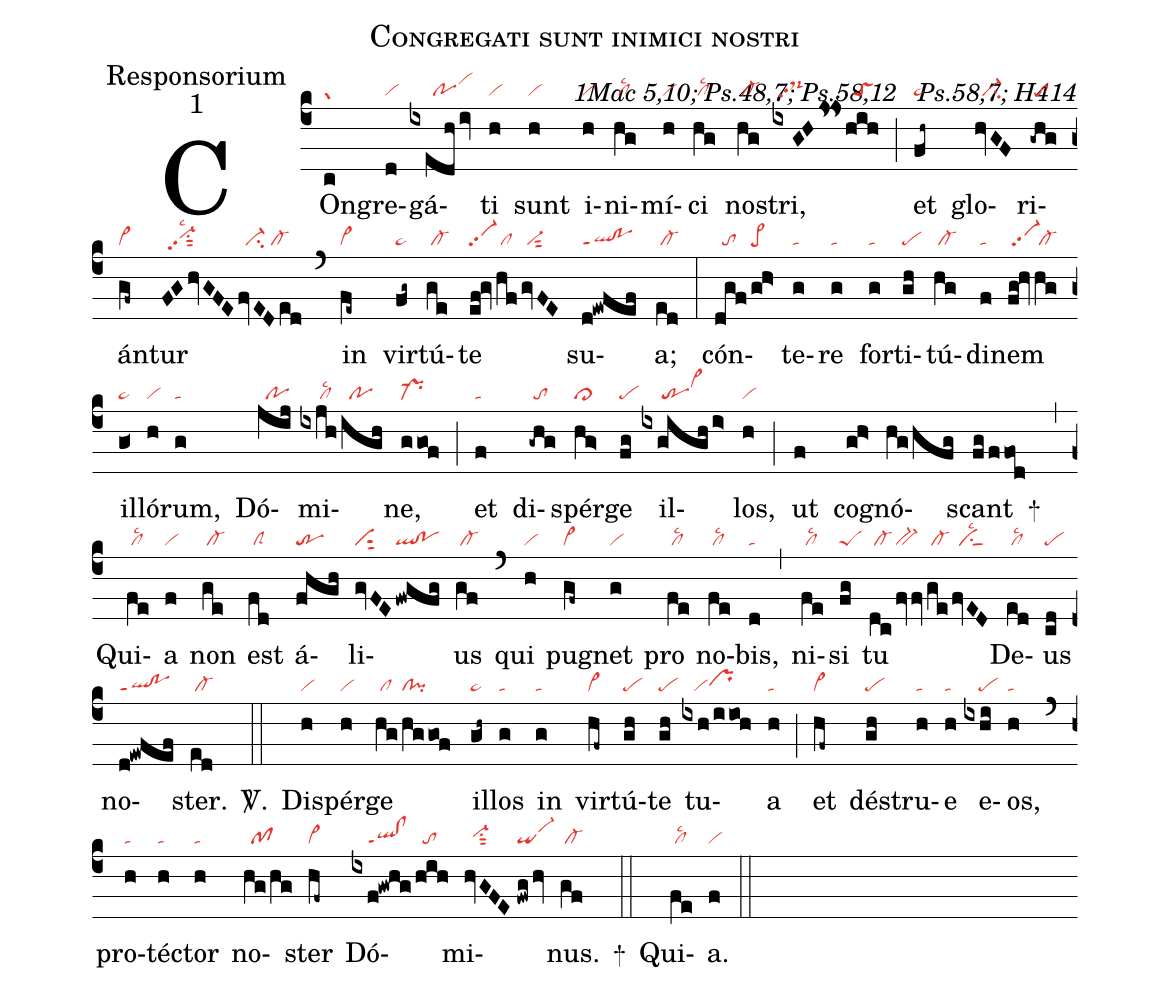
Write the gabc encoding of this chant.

name:Congregati sunt inimici nostri;
office-part:Responsorium;
mode:1;
commentary:1Mac 5,10; Ps.48,7; Ps.58,12 ꝟ Ps.58,7; H414;
nabc-lines:1;
%%
(c4)
COn(c|gr)gre(d|vi)gá(ixedh/iv|//////povihj)ti(h|vi) sunt(h|vi) i(h|vi)ni(hg|/cllsc2)mí(h|vi)ci(hg|/cllsc2) no(hg|/cl-)stri,(ixGHjs!js|//ds-hipp2|hih|//toS) (;)
et(fh~|pe~) glo(hvGF|//ci-)ri(-ghg|/to)án(gf~|cl~)tur(FGhvGFE|//vi-hhpp2su1sut2lsc2|fvEDed|//ci-/cl-) (`)
in(fe~|cl~) vir(fg~|pe~)tú(ge|/cl-)te(ef!gv|vi-pp2|hf|/cl|gvFE|/vi-sut2) su(d!ewfef|ql!poppt1)a;(ed|/cl-) (:)
cón(dgf|//to|/gh>|pe>)te(g|ta)re(g|ta) for(g|ta)ti(gh|pe)tú(hg|/cl-)di(f|ta)nem(fg!hv|/vi-pp2|hg|/cl-) il(g<|pe~)ló(h|vi)rum,(g|ta) Dó(jij|//po)mi(ixjh|/////cllsc2|/igh|//po)ne,(ggof|pr-) (;)
et(f|ta) di(-ghg|/to)spér(hg>|cl>)ge(fg|pe) il(ixgigh/i>|/////trvi>hj)los,(h|vi) (;)
ut(f) co(gh>)gnó(hg/hfg)scant(fg/ffod) +(,)
Qui(fe|/cllsc2)a(f|vi) non(ge|/cl-) est(fd|/clS) á(fhgh|tr)li(gvFE|visut2|fwgfg|ql!po)us(gf|/cl-) (`)
qui(h|vi) pu(gf~|cl~)gnet(g|vi) pro(fe|/cllsc2) no(fe|/cllsc2)bis,(d|ta) (,)
ni(fe|/cllsc2)si(fg|peS) tu(dc|/cl-|fvv|bv-|ge|/cl-|fvED|//ciSlsc2) De(ed|/cllsc2)us(cd|pe) no(d!ewfef|ql!poppt1)ster.(ed|/cl-) <sp>V/</sp>.(::)
Di(h|vi)spér(h|vi)ge(hg|/cl|/hggof|cl!pi) il(gh~|pe~)los(g|ta) in(g|ta) vir(hf~|cl~)tú(gh|pe)te(gh|pe) tu(ixh/iioh|///viprhh)a(h|ta) (;)
et(hf~|cl~) dé(gh|pe)stru(h|ta)e(h|ta) e(ixhi|////pe)os,(h|ta) (`)
pro(h|ta)té(h|ta)ctor(h|ta) no(hg/hg|//pf)ster(hf~|cl~) Dó(ixf!gwhg|////ql!clppt1|/hih|//to)mi(hvGFE|//vi-hhsu1sut2|//fwghv|qivi-hj)nus.(gf|/cl-) +(::)
Qui(fe|/cllsc2)a.(f|vi) (::)
